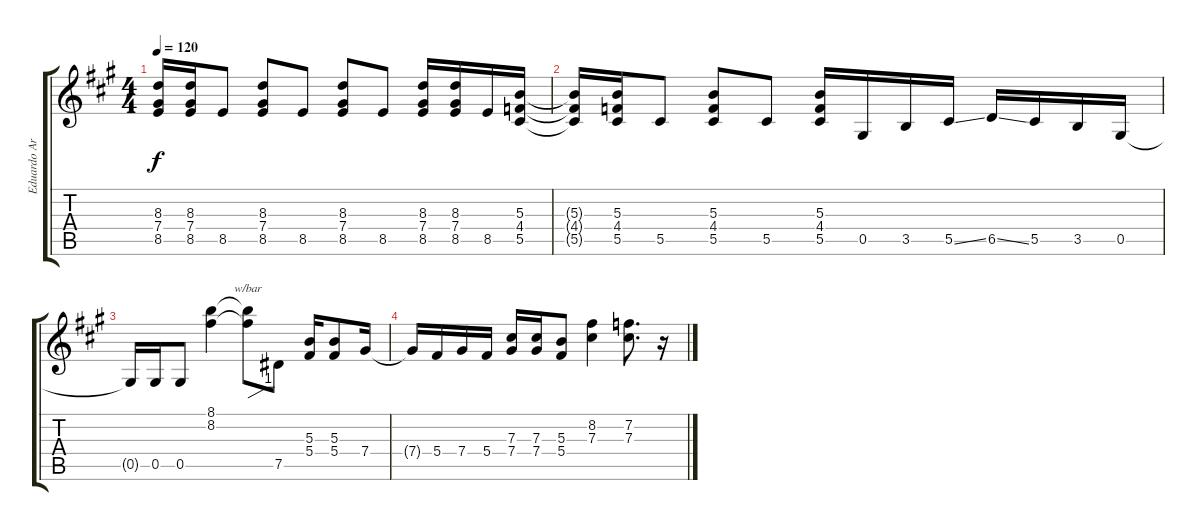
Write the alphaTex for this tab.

\track ("Eduardo Ardanuy" "Eduardo Ar") {instrument distortionguitar}
\staff {score tabs}
\tuning (Eb4 Bb3 Gb3 Db3 Ab2 Eb2) {hide}
\ts (4 4)
\tempo 120
\clef g2
\ks a
(8.3{t} 7.4{t} 8.5{t}).16{dy f} (8.3 7.4 8.5).16 8.5.8 (8.3 7.4 8.5).8 8.5.8 (8.3 7.4 8.5).8 8.5.8 (8.3 7.4 8.5).16 (8.3 7.4 8.5).16 8.5.16 (5.3 4.4 5.5).16 |
(5.3{t} 4.4{t} 5.5{t}).16 (5.3 4.4 5.5).16 5.5.8 (5.3 4.4 5.5).8 5.5.8 (5.3 4.4 5.5).16 0.5.16 3.5.16 5.5{ss}.16 6.5{ss}.16 5.5.16 3.5.16 0.5.16 |
0.5{t}.16 0.5.16 0.5.8 (8.1 8.2).4 (8.1{t} 8.2{t}).8{tbe (custom default 0 0 45 4 60 4)} 7.5.8 (5.3 5.4).16 (5.3 5.4).8 7.4.16 |
7.4{t}.16 5.4.16 7.4.16 5.4.16 (7.3 7.4).16 (7.3 7.4).16 (5.3 5.4).8 (8.2 7.3).4 (7.2 7.3).8{d} r.16
